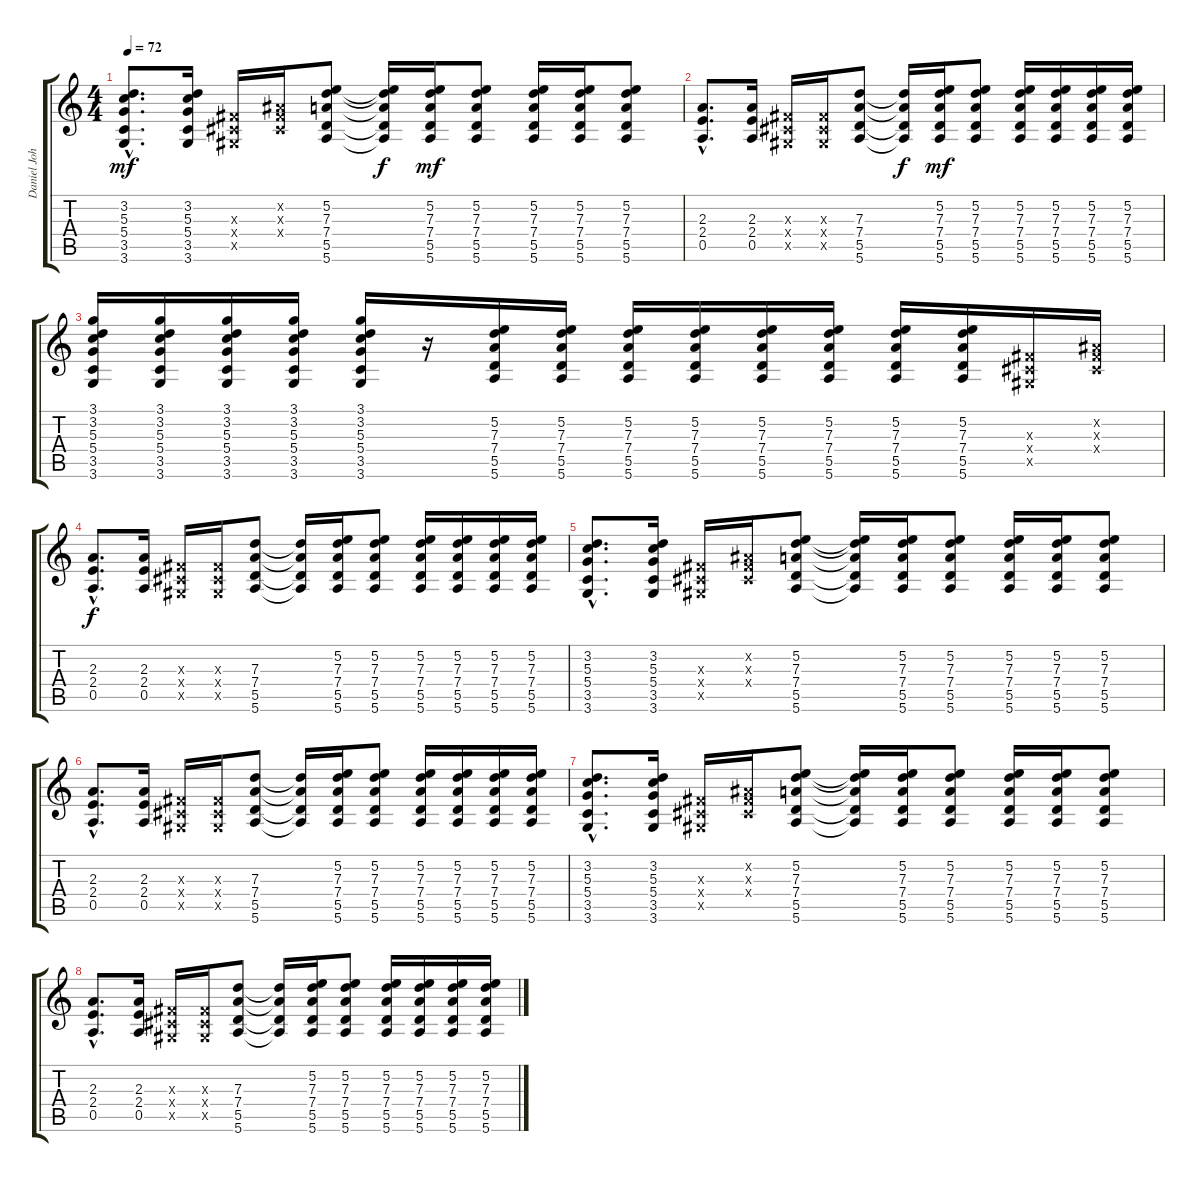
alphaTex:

\track ("Daniel Johns( Gtr5 clean)" "Daniel Joh") {instrument acousticguitarsteel}
\staff {score tabs}
\tuning (E4 B3 G3 D3 A2 E2) {hide}
\ts (4 4)
\tempo 72
\clef g2
\ks c
(3.2{hac} 5.3{hac} 5.4{hac} 3.5{hac} 3.6{hac}).8{d dy mf} (3.2 5.3 5.4 3.5 3.6).16 (-1.3{x} -1.4{x} -1.5{x}).16 (-1.2{x} -1.3{x} -1.4{x}).16 (5.2 7.3 7.4 5.5 5.6).8 (5.2{t} 7.3{t} 7.4{t} 5.5{t} 5.6{t}).16{dy f} (5.2 7.3 7.4 5.5 5.6).16{dy mf} (5.2 7.3 7.4 5.5 5.6).8 (5.2 7.3 7.4 5.5 5.6).16 (5.2 7.3 7.4 5.5 5.6).16 (5.2 7.3 7.4 5.5 5.6).8 |
(2.3{hac} 2.4{hac} 0.5{hac}).8{d} (2.3 2.4 0.5).16 (-1.3{x} -1.4{x} -1.5{x}).16 (-1.3{x} -1.4{x} -1.5{x}).16 (7.3 7.4 5.5 5.6).8 (7.3{t} 7.4{t} 5.5{t} 5.6{t}).16{dy f} (5.2 7.3 7.4 5.5 5.6).16{dy mf} (5.2 7.3 7.4 5.5 5.6).8 (5.2 7.3 7.4 5.5 5.6).16 (5.2 7.3 7.4 5.5 5.6).16 (5.2 7.3 7.4 5.5 5.6).16 (5.2 7.3 7.4 5.5 5.6).16 |
(3.1 3.2 5.3 5.4 3.5 3.6).16 (3.1 3.2 5.3 5.4 3.5 3.6).16 (3.1 3.2 5.3 5.4 3.5 3.6).16 (3.1 3.2 5.3 5.4 3.5 3.6).16 (3.1 3.2 5.3 5.4 3.5 3.6).16 r.16 (5.2 7.3 7.4 5.5 5.6).16 (5.2 7.3 7.4 5.5 5.6).16 (5.2 7.3 7.4 5.5 5.6).16 (5.2 7.3 7.4 5.5 5.6).16 (5.2 7.3 7.4 5.5 5.6).16 (5.2 7.3 7.4 5.5 5.6).16 (5.2 7.3 7.4 5.5 5.6).16 (5.2 7.3 7.4 5.5 5.6).16 (-1.3{x} -1.4{x} -1.5{x}).16 (-1.2{x} -1.3{x} -1.4{x}).16 |
(2.3{hac} 2.4{hac} 0.5{hac}).8{d dy f} (2.3 2.4 0.5).16 (-1.3{x} -1.4{x} -1.5{x}).16 (-1.3{x} -1.4{x} -1.5{x}).16 (7.3 7.4 5.5 5.6).8 (7.3{t} 7.4{t} 5.5{t} 5.6{t}).16 (5.2 7.3 7.4 5.5 5.6).16 (5.2 7.3 7.4 5.5 5.6).8 (5.2 7.3 7.4 5.5 5.6).16 (5.2 7.3 7.4 5.5 5.6).16 (5.2 7.3 7.4 5.5 5.6).16 (5.2 7.3 7.4 5.5 5.6).16 |
(3.2{hac} 5.3{hac} 5.4{hac} 3.5{hac} 3.6{hac}).8{d} (3.2 5.3 5.4 3.5 3.6).16 (-1.3{x} -1.4{x} -1.5{x}).16 (-1.2{x} -1.3{x} -1.4{x}).16 (5.2 7.3 7.4 5.5 5.6).8 (5.2{t} 7.3{t} 7.4{t} 5.5{t} 5.6{t}).16 (5.2 7.3 7.4 5.5 5.6).16 (5.2 7.3 7.4 5.5 5.6).8 (5.2 7.3 7.4 5.5 5.6).16 (5.2 7.3 7.4 5.5 5.6).16 (5.2 7.3 7.4 5.5 5.6).8 |
(2.3{hac} 2.4{hac} 0.5{hac}).8{d} (2.3 2.4 0.5).16 (-1.3{x} -1.4{x} -1.5{x}).16 (-1.3{x} -1.4{x} -1.5{x}).16 (7.3 7.4 5.5 5.6).8 (7.3{t} 7.4{t} 5.5{t} 5.6{t}).16 (5.2 7.3 7.4 5.5 5.6).16 (5.2 7.3 7.4 5.5 5.6).8 (5.2 7.3 7.4 5.5 5.6).16 (5.2 7.3 7.4 5.5 5.6).16 (5.2 7.3 7.4 5.5 5.6).16 (5.2 7.3 7.4 5.5 5.6).16 |
(3.2{hac} 5.3{hac} 5.4{hac} 3.5{hac} 3.6{hac}).8{d} (3.2 5.3 5.4 3.5 3.6).16 (-1.3{x} -1.4{x} -1.5{x}).16 (-1.2{x} -1.3{x} -1.4{x}).16 (5.2 7.3 7.4 5.5 5.6).8 (5.2{t} 7.3{t} 7.4{t} 5.5{t} 5.6{t}).16 (5.2 7.3 7.4 5.5 5.6).16 (5.2 7.3 7.4 5.5 5.6).8 (5.2 7.3 7.4 5.5 5.6).16 (5.2 7.3 7.4 5.5 5.6).16 (5.2 7.3 7.4 5.5 5.6).8 |
(2.3{hac} 2.4{hac} 0.5{hac}).8{d} (2.3 2.4 0.5).16 (-1.3{x} -1.4{x} -1.5{x}).16 (-1.3{x} -1.4{x} -1.5{x}).16 (7.3 7.4 5.5 5.6).8 (7.3{t} 7.4{t} 5.5{t} 5.6{t}).16 (5.2 7.3 7.4 5.5 5.6).16 (5.2 7.3 7.4 5.5 5.6).8 (5.2 7.3 7.4 5.5 5.6).16 (5.2 7.3 7.4 5.5 5.6).16 (5.2 7.3 7.4 5.5 5.6).16 (5.2 7.3 7.4 5.5 5.6).16
